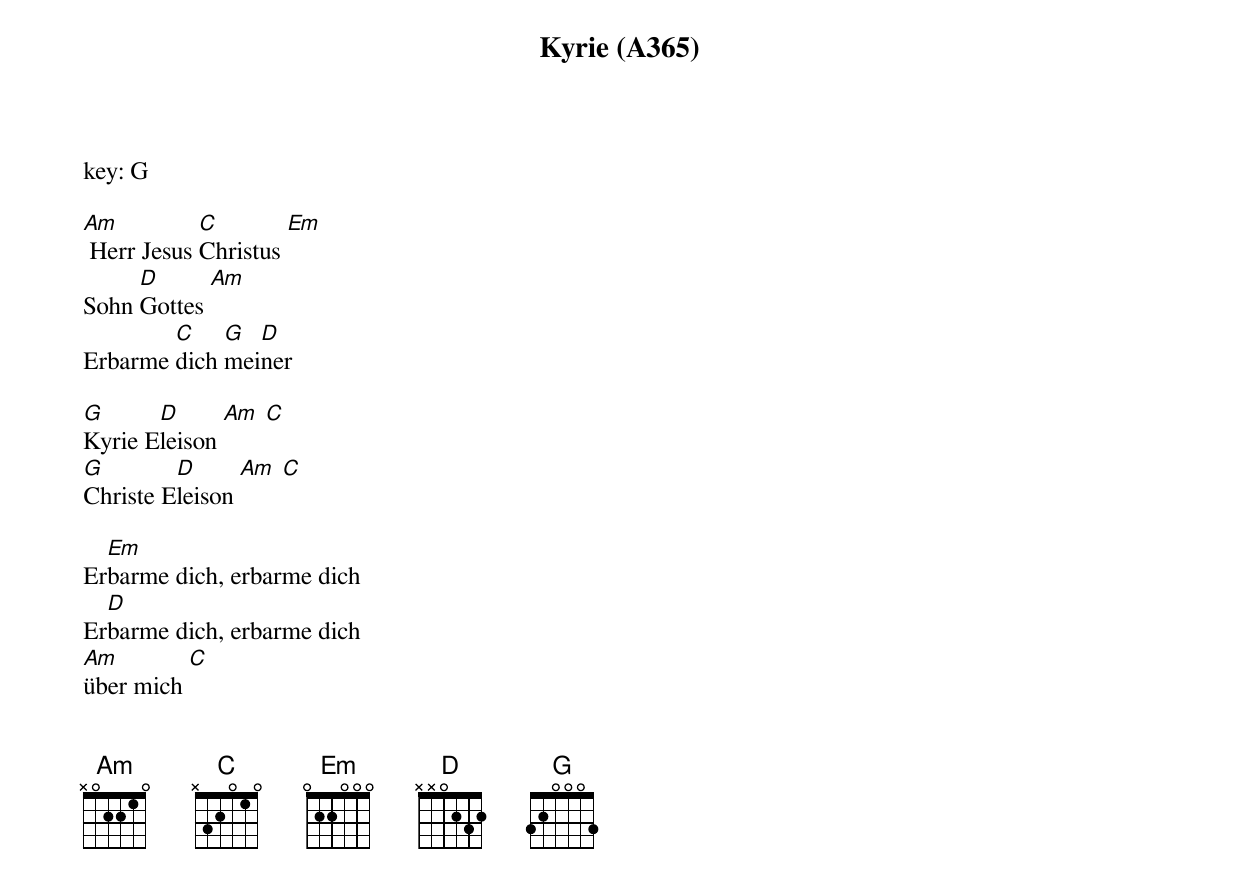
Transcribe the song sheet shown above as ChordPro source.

{title: Kyrie (A365)}
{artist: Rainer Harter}
key: G

[Am] Herr Jesus [C]Christus [Em]
Sohn [D]Gottes [Am]
Erbarme [C]dich [G]mei[D]ner

[G]Kyrie E[D]leison [Am] [C]
[G]Christe E[D]leison [Am] [C]

Er[Em]barme dich, erbarme dich
Er[D]barme dich, erbarme dich
[Am]über mich [C]


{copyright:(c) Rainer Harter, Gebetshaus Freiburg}
